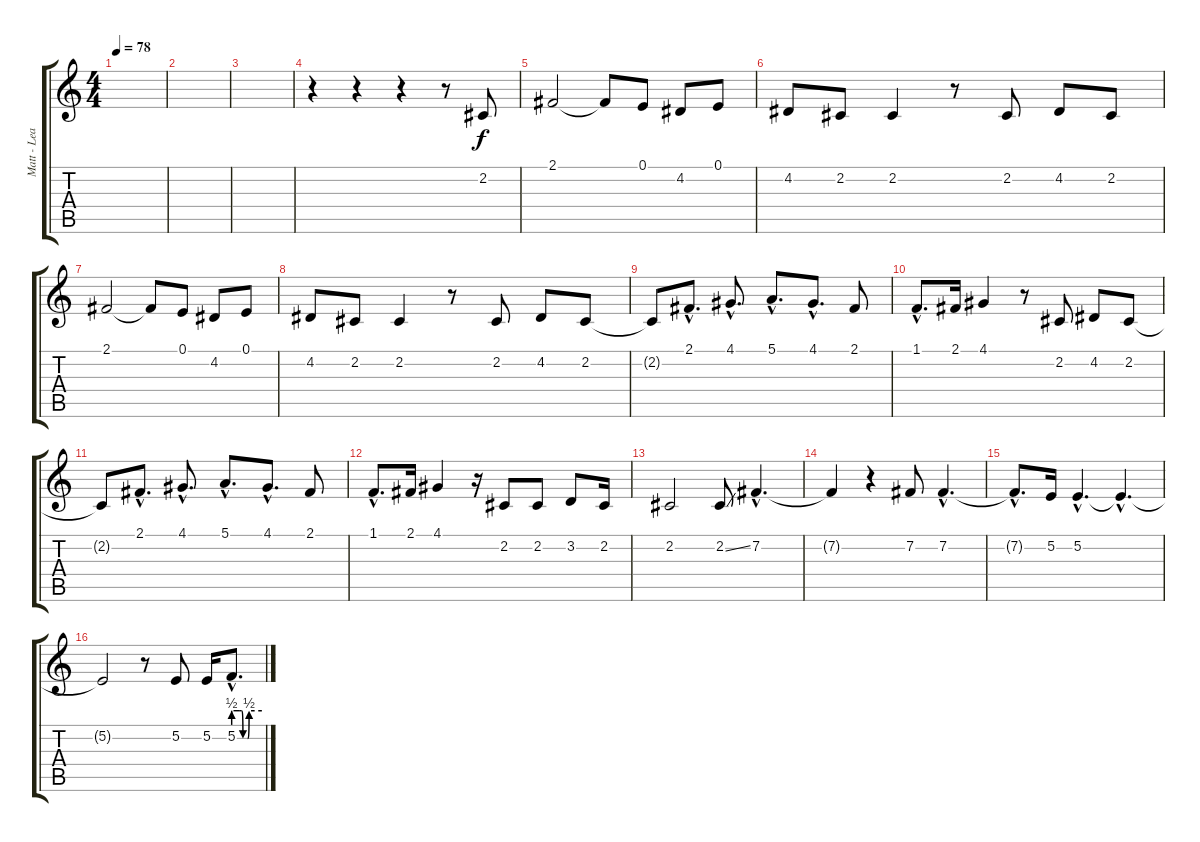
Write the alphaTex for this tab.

\track ("Matt - Lead Vocals" "Matt - Lea") {instrument trumpet}
\staff {score tabs}
\tuning (E4 B3 G3 D3 A2 E2) {hide}
\ts (4 4)
\tempo 78
\clef g2
\ks c
|
|
|
r.4 r.4 r.4 r.8 2.2.8 |
2.1.2 2.1{t}.8 0.1.8 4.2.8 0.1.8 |
4.2.8 2.2.8 2.2.4 r.8 2.2.8 4.2.8 2.2.8 |
2.1.2 2.1{t}.8 0.1.8 4.2.8 0.1.8 |
4.2.8 2.2.8 2.2.4 r.8 2.2.8 4.2.8 2.2.8 |
2.2{t}.8 2.1{hac}.8{d} 4.1{hac}.8{d} 5.1{hac}.8{d} 4.1{hac}.8{d} 2.1.8 |
1.1{hac}.8{d} 2.1.16 4.1.4 r.8 2.2.8 4.2.8 2.2.8 |
2.2{t}.8 2.1{hac}.8{d} 4.1{hac}.8{d} 5.1{hac}.8{d} 4.1{hac}.8{d} 2.1.8 |
1.1{hac}.8{d} 2.1.16 4.1.4 r.16 2.2.8 2.2.8 3.2.8 2.2.16 |
2.2.2 2.2{ss}.8 7.2{hac}.4{d} |
7.2{t}.4 r.4 7.2.8 7.2{hac}.4{d} |
7.2{hac t}.8{d} 5.2.16 5.2{hac}.4{d} 5.2{hac t}.4{d} |
5.2{t}.2 r.8 5.2.8 5.2.16 5.2{be (custom 0 2 12 2 17 2 20 0 30 0 33 2 60 2) hac}.8{d}
